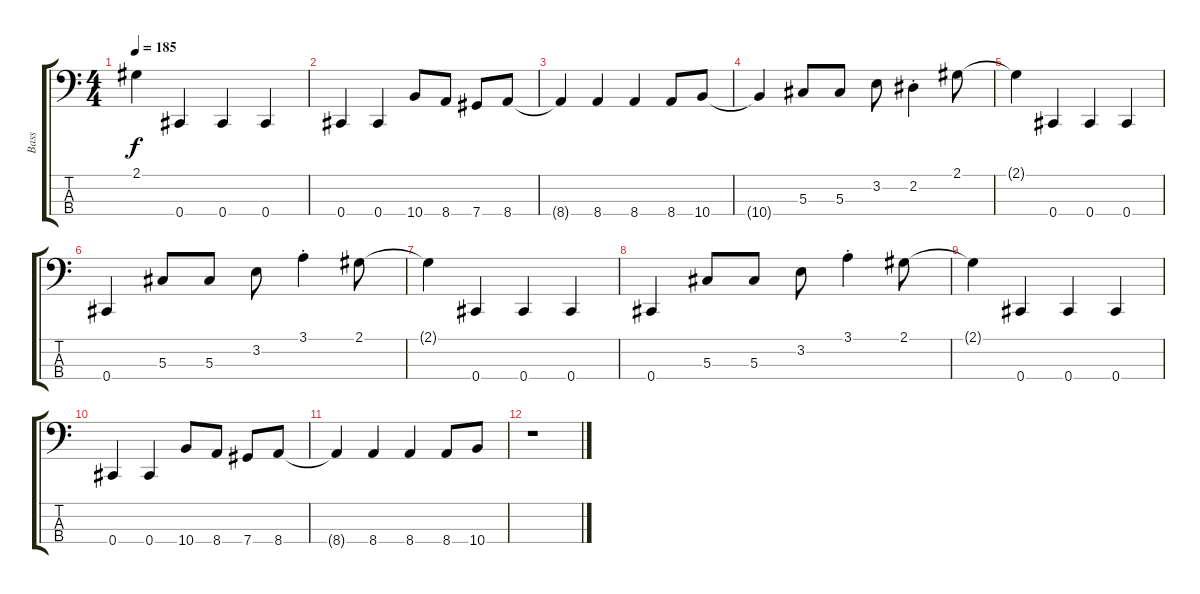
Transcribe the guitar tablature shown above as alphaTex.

\track ("Bass" "Bass") {instrument electricbassfinger}
\staff {score tabs}
\tuning (Gb2 Db2 Ab1 Db1) {hide}
\ts (4 4)
\tempo 185
\clef f4
\ks c
2.1{t}.4{dy f} 0.4.4 0.4.4 0.4.4 |
0.4.4 0.4.4 10.4.8 8.4.8 7.4.8 8.4.8 |
8.4{t}.4 8.4.4 8.4.4 8.4.8 10.4.8 |
10.4{t}.4 5.3.8 5.3.8 3.2.8 2.2{st}.4 2.1.8 |
2.1{t}.4 0.4.4 0.4.4 0.4.4 |
0.4.4 5.3.8 5.3.8 3.2.8 3.1{st}.4 2.1.8 |
2.1{t}.4 0.4.4 0.4.4 0.4.4 |
0.4.4 5.3.8 5.3.8 3.2.8 3.1{st}.4 2.1.8 |
2.1{t}.4 0.4.4 0.4.4 0.4.4 |
0.4.4 0.4.4 10.4.8 8.4.8 7.4.8 8.4.8 |
8.4{t}.4 8.4.4 8.4.4 8.4.8 10.4.8 |
r.1
